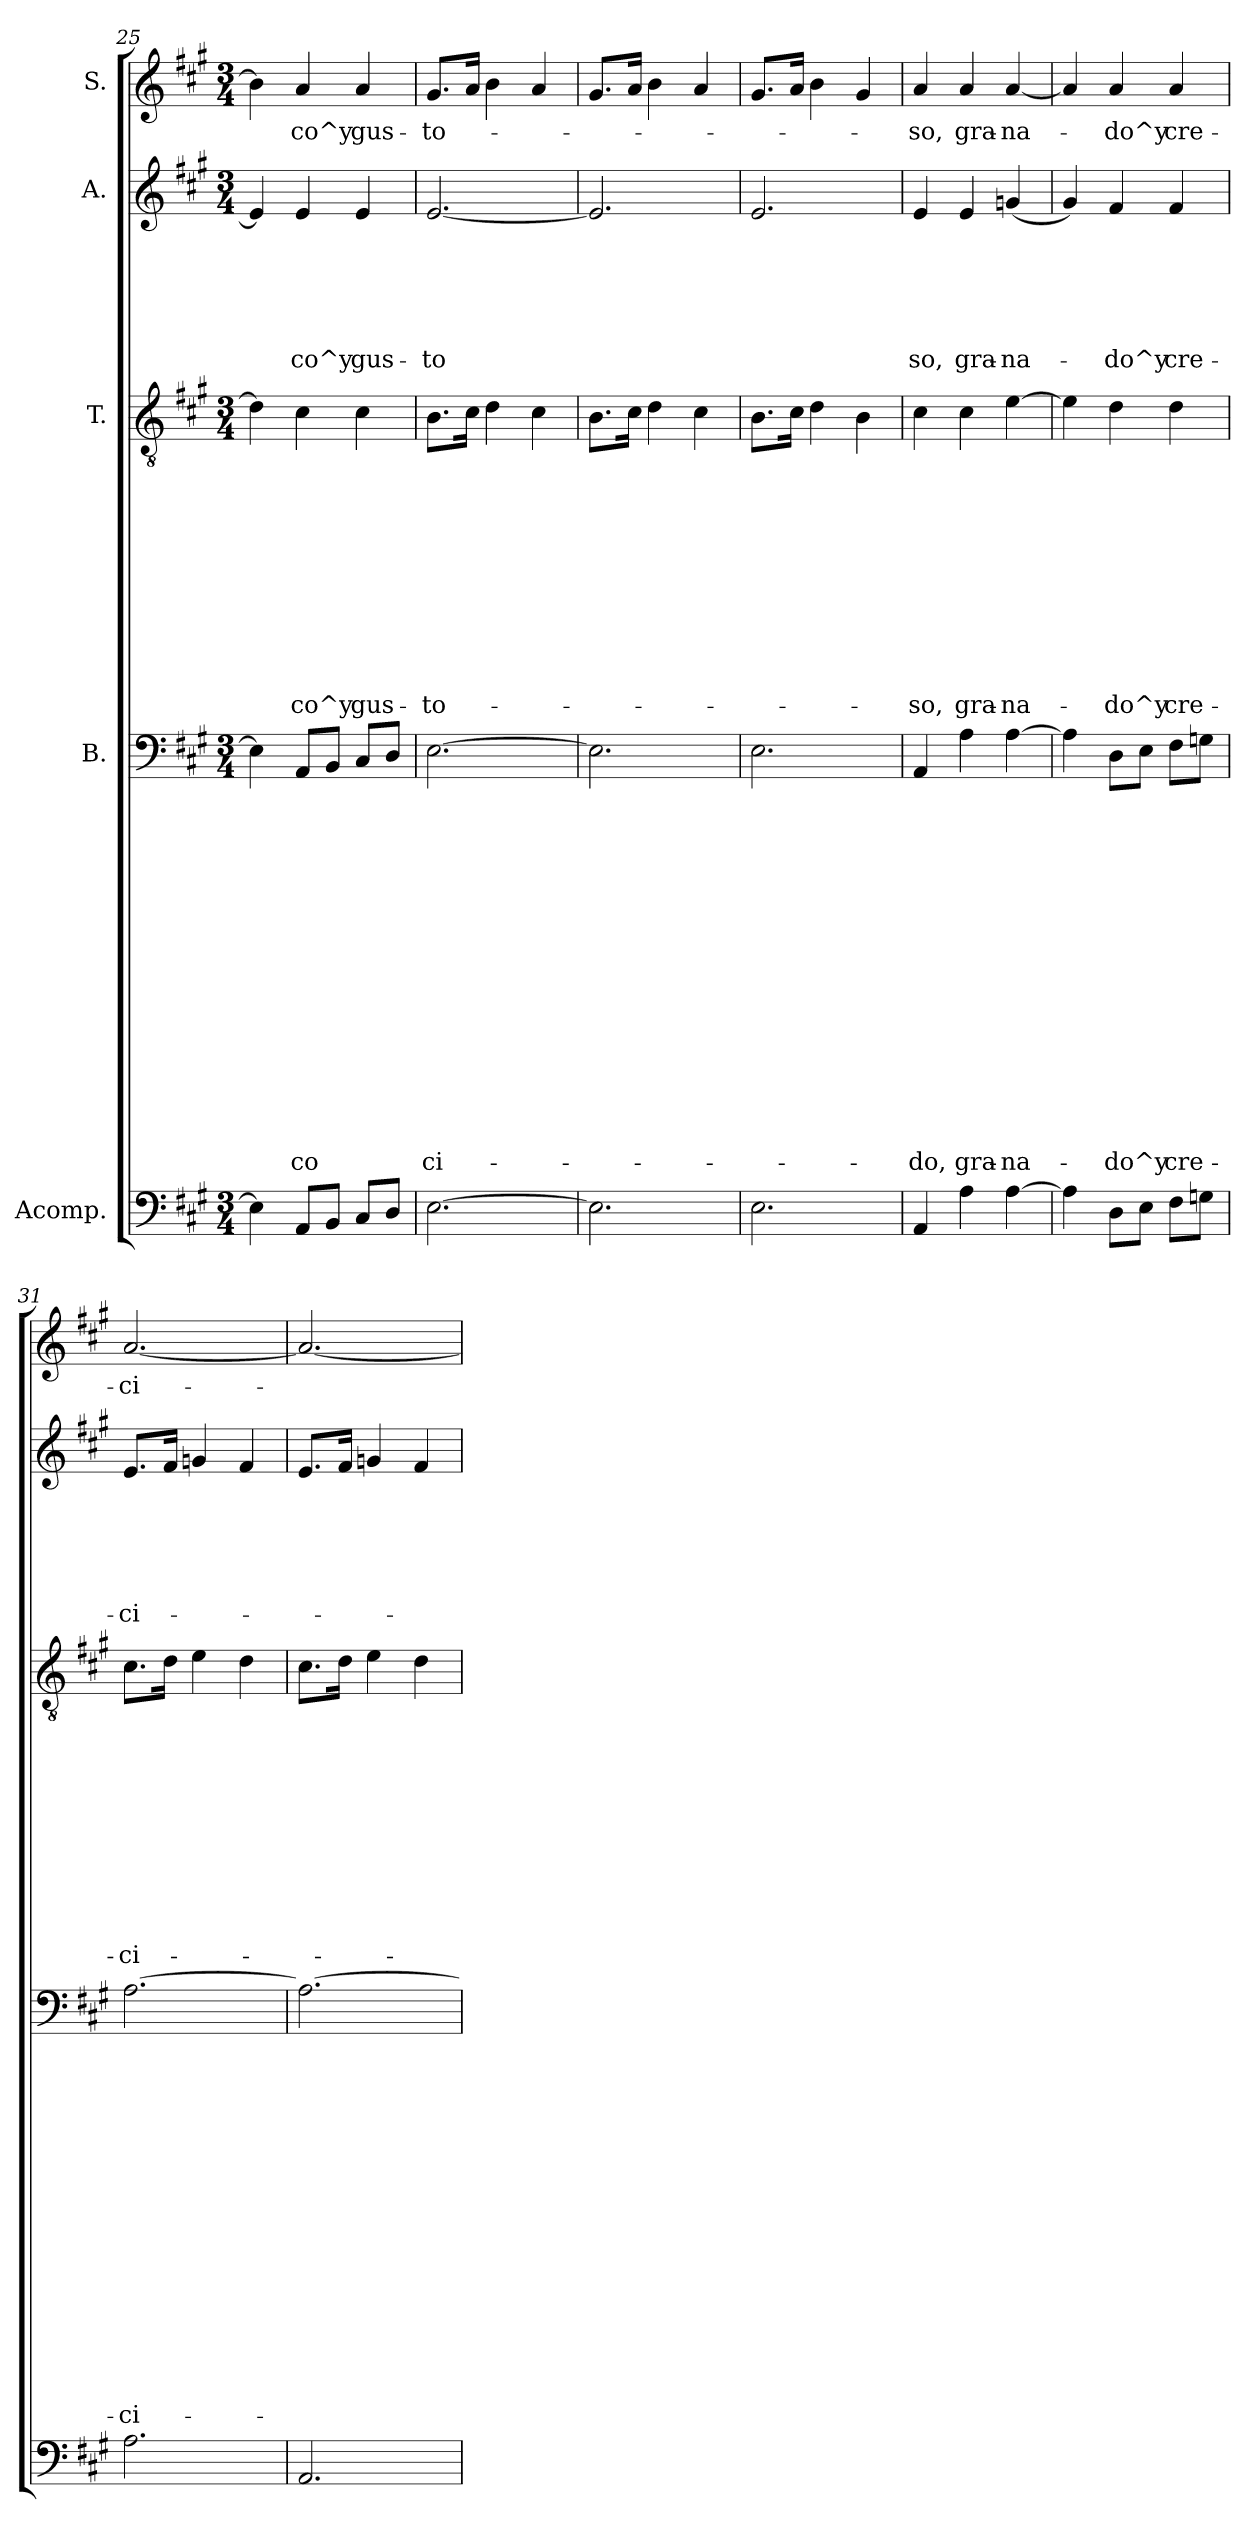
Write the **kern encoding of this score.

**kern	**kern	**text	**text	**text	**text	**text	**text	**text	**text	**text	**text	**text	**text	**text	**text	**text	**text	**kern	**text	**text	**text	**text	**text	**text	**text	**text	**text	**text	**text	**kern	**text	**text	**text	**text	**text	**text	**kern	**text
*part5	*part4	*part4	*part4	*part4	*part4	*part4	*part4	*part4	*part4	*part4	*part4	*part4	*part4	*part4	*part4	*part4	*part4	*part3	*part3	*part3	*part3	*part3	*part3	*part3	*part3	*part3	*part3	*part3	*part3	*part2	*part2	*part2	*part2	*part2	*part2	*part2	*part1	*part1
*staff5	*staff4	*staff4	*staff4	*staff4	*staff4	*staff4	*staff4	*staff4	*staff4	*staff4	*staff4	*staff4	*staff4	*staff4	*staff4	*staff4	*staff4	*staff3	*staff3	*staff3	*staff3	*staff3	*staff3	*staff3	*staff3	*staff3	*staff3	*staff3	*staff3	*staff2	*staff2	*staff2	*staff2	*staff2	*staff2	*staff2	*staff1	*staff1
*I"Acomp.	*I"B.	*	*	*	*	*	*	*	*	*	*	*	*	*	*	*	*	*I"T.	*	*	*	*	*	*	*	*	*	*	*	*I"A.	*	*	*	*	*	*	*I"S.	*
*clefF4	*clefF4	*	*	*	*	*	*	*	*	*	*	*	*	*	*	*	*	*clefGv2	*	*	*	*	*	*	*	*	*	*	*	*clefG2	*	*	*	*	*	*	*clefG2	*
*k[f#c#g#]	*k[f#c#g#]	*	*	*	*	*	*	*	*	*	*	*	*	*	*	*	*	*k[f#c#g#]	*	*	*	*	*	*	*	*	*	*	*	*k[f#c#g#]	*	*	*	*	*	*	*k[f#c#g#]	*
*A:	*A:	*	*	*	*	*	*	*	*	*	*	*	*	*	*	*	*	*A:	*	*	*	*	*	*	*	*	*	*	*	*A:	*	*	*	*	*	*	*A:	*
*M3/4	*M3/4	*	*	*	*	*	*	*	*	*	*	*	*	*	*	*	*	*M3/4	*	*	*	*	*	*	*	*	*	*	*	*M3/4	*	*	*	*	*	*	*M3/4	*
=25	=25	=25	=25	=25	=25	=25	=25	=25	=25	=25	=25	=25	=25	=25	=25	=25	=25	=25	=25	=25	=25	=25	=25	=25	=25	=25	=25	=25	=25	=25	=25	=25	=25	=25	=25	=25	=25	=25
4E\]	4E\]	.	.	.	.	.	.	.	.	.	.	.	.	.	.	.	.	4d\]	.	.	.	.	.	.	.	.	.	.	.	4e/]	.	.	.	.	.	.	4b\]	.
!	!	!	!	!	!	!	!	!	!	!	!	!	!	!	!	!	!LO:LY:b	!	!	!	!	!	!	!	!	!	!	!	!LO:LY:b	!	!	!	!	!	!	!LO:LY:b	!	!LO:LY:b
8AA/L	8AA/L	.	.	.	.	.	.	.	.	.	.	.	.	.	.	.	-co	4c#\	.	.	.	.	.	.	.	.	.	.	-co^y	4e/	.	.	.	.	.	-co^y	4a/	-co^y
8BB/J	8BB/J	.	.	.	.	.	.	.	.	.	.	.	.	.	.	.	.	.	.	.	.	.	.	.	.	.	.	.	.	.	.	.	.	.	.	.	.	.
!	!	!	!	!	!	!	!	!	!	!	!	!	!	!	!	!	!	!	!	!	!	!	!	!	!	!	!	!	!LO:LY:b	!	!	!	!	!	!	!LO:LY:b	!	!LO:LY:b
8C#/L	8C#/L	.	.	.	.	.	.	.	.	.	.	.	.	.	.	.	.	4c#\	.	.	.	.	.	.	.	.	.	.	gus-	4e/	.	.	.	.	.	gus-	4a/	gus-
8D/J	8D/J	.	.	.	.	.	.	.	.	.	.	.	.	.	.	.	.	.	.	.	.	.	.	.	.	.	.	.	.	.	.	.	.	.	.	.	.	.
=26	=26	=26	=26	=26	=26	=26	=26	=26	=26	=26	=26	=26	=26	=26	=26	=26	=26	=26	=26	=26	=26	=26	=26	=26	=26	=26	=26	=26	=26	=26	=26	=26	=26	=26	=26	=26	=26	=26
!	!	!	!	!	!	!	!	!	!	!	!	!	!	!	!	!	!LO:LY:b	!	!	!	!	!	!	!	!	!	!	!	!LO:LY:b	!	!	!	!	!	!	!LO:LY:b	!	!LO:LY:b
[<2.E\	[<2.E\	.	.	.	.	.	.	.	.	.	.	.	.	.	.	.	ci-	8.B\L	.	.	.	.	.	.	.	.	.	.	-to-	[<2.e/	.	.	.	.	.	-to	8.g#/L	-to-
.	.	.	.	.	.	.	.	.	.	.	.	.	.	.	.	.	.	16c#\Jk	.	.	.	.	.	.	.	.	.	.	.	.	.	.	.	.	.	.	16a/Jk	.
.	.	.	.	.	.	.	.	.	.	.	.	.	.	.	.	.	.	4d\	.	.	.	.	.	.	.	.	.	.	.	.	.	.	.	.	.	.	4b\	.
.	.	.	.	.	.	.	.	.	.	.	.	.	.	.	.	.	.	4c#\	.	.	.	.	.	.	.	.	.	.	.	.	.	.	.	.	.	.	4a/	.
!!LO:LB:g=z
=27	=27	=27	=27	=27	=27	=27	=27	=27	=27	=27	=27	=27	=27	=27	=27	=27	=27	=27	=27	=27	=27	=27	=27	=27	=27	=27	=27	=27	=27	=27	=27	=27	=27	=27	=27	=27	=27	=27
2.E\]	2.E\]	.	.	.	.	.	.	.	.	.	.	.	.	.	.	.	.	8.B\L	.	.	.	.	.	.	.	.	.	.	.	2.e/]	.	.	.	.	.	.	8.g#/L	.
.	.	.	.	.	.	.	.	.	.	.	.	.	.	.	.	.	.	16c#\Jk	.	.	.	.	.	.	.	.	.	.	.	.	.	.	.	.	.	.	16a/Jk	.
.	.	.	.	.	.	.	.	.	.	.	.	.	.	.	.	.	.	4d\	.	.	.	.	.	.	.	.	.	.	.	.	.	.	.	.	.	.	4b\	.
.	.	.	.	.	.	.	.	.	.	.	.	.	.	.	.	.	.	4c#\	.	.	.	.	.	.	.	.	.	.	.	.	.	.	.	.	.	.	4a/	.
=28	=28	=28	=28	=28	=28	=28	=28	=28	=28	=28	=28	=28	=28	=28	=28	=28	=28	=28	=28	=28	=28	=28	=28	=28	=28	=28	=28	=28	=28	=28	=28	=28	=28	=28	=28	=28	=28	=28
2.E\	2.E\	.	.	.	.	.	.	.	.	.	.	.	.	.	.	.	.	8.B\L	.	.	.	.	.	.	.	.	.	.	.	2.e/	.	.	.	.	.	.	8.g#/L	.
.	.	.	.	.	.	.	.	.	.	.	.	.	.	.	.	.	.	16c#\Jk	.	.	.	.	.	.	.	.	.	.	.	.	.	.	.	.	.	.	16a/Jk	.
.	.	.	.	.	.	.	.	.	.	.	.	.	.	.	.	.	.	4d\	.	.	.	.	.	.	.	.	.	.	.	.	.	.	.	.	.	.	4b\	.
.	.	.	.	.	.	.	.	.	.	.	.	.	.	.	.	.	.	4B\	.	.	.	.	.	.	.	.	.	.	.	.	.	.	.	.	.	.	4g#/	.
=29	=29	=29	=29	=29	=29	=29	=29	=29	=29	=29	=29	=29	=29	=29	=29	=29	=29	=29	=29	=29	=29	=29	=29	=29	=29	=29	=29	=29	=29	=29	=29	=29	=29	=29	=29	=29	=29	=29
!	!	!	!	!	!	!	!	!	!	!	!	!	!	!	!	!	!LO:LY:b	!	!	!	!	!	!	!	!	!	!	!	!LO:LY:b	!	!	!	!	!	!	!LO:LY:b	!	!LO:LY:b
4AA/	4AA/	.	.	.	.	.	.	.	.	.	.	.	.	.	.	.	-do,	4c#\	.	.	.	.	.	.	.	.	.	.	-so,	4e/	.	.	.	.	.	so,	4a/	-so,
!	!	!	!	!	!	!	!	!	!	!	!	!	!	!	!	!	!LO:LY:b	!	!	!	!	!	!	!	!	!	!	!	!LO:LY:b	!	!	!	!	!	!	!LO:LY:b	!	!LO:LY:b
4A\	4A\	.	.	.	.	.	.	.	.	.	.	.	.	.	.	.	gra-	4c#\	.	.	.	.	.	.	.	.	.	.	gra-	4e/	.	.	.	.	.	gra-	4a/	gra-
!	!	!	!	!	!	!	!	!	!	!	!	!	!	!	!	!	!LO:LY:b	!	!	!	!	!	!	!	!	!	!	!	!LO:LY:b	!	!	!	!	!	!	!LO:LY:b	!	!LO:LY:b
[>4A\	[>4A\	.	.	.	.	.	.	.	.	.	.	.	.	.	.	.	-na-	[>4e\	.	.	.	.	.	.	.	.	.	.	-na-	(>4gn/	.	.	.	.	.	-na-	[>4a/	-na-
=30	=30	=30	=30	=30	=30	=30	=30	=30	=30	=30	=30	=30	=30	=30	=30	=30	=30	=30	=30	=30	=30	=30	=30	=30	=30	=30	=30	=30	=30	=30	=30	=30	=30	=30	=30	=30	=30	=30
4A\]	4A\]	.	.	.	.	.	.	.	.	.	.	.	.	.	.	.	.	4e\]	.	.	.	.	.	.	.	.	.	.	.	4g#/)	.	.	.	.	.	.	4a/]	.
!	!	!	!	!	!	!	!	!	!	!	!	!	!	!	!	!	!LO:LY:b	!	!	!	!	!	!	!	!	!	!	!	!LO:LY:b	!	!	!	!	!	!	!LO:LY:b	!	!LO:LY:b
8D\L	8D\L	.	.	.	.	.	.	.	.	.	.	.	.	.	.	.	-do^y	4d\	.	.	.	.	.	.	.	.	.	.	-do^y	4f#/	.	.	.	.	.	-do^y	4a/	-do^y
8E\J	8E\J	.	.	.	.	.	.	.	.	.	.	.	.	.	.	.	.	.	.	.	.	.	.	.	.	.	.	.	.	.	.	.	.	.	.	.	.	.
!	!	!	!	!	!	!	!	!	!	!	!	!	!	!	!	!	!LO:LY:b	!	!	!	!	!	!	!	!	!	!	!	!LO:LY:b	!	!	!	!	!	!	!LO:LY:b	!	!LO:LY:b
8F#\L	8F#\L	.	.	.	.	.	.	.	.	.	.	.	.	.	.	.	cre-	4d\	.	.	.	.	.	.	.	.	.	.	cre-	4f#/	.	.	.	.	.	cre-	4a/	cre-
8Gn\J	8Gn\J	.	.	.	.	.	.	.	.	.	.	.	.	.	.	.	.	.	.	.	.	.	.	.	.	.	.	.	.	.	.	.	.	.	.	.	.	.
=31	=31	=31	=31	=31	=31	=31	=31	=31	=31	=31	=31	=31	=31	=31	=31	=31	=31	=31	=31	=31	=31	=31	=31	=31	=31	=31	=31	=31	=31	=31	=31	=31	=31	=31	=31	=31	=31	=31
!	!	!	!	!	!	!	!	!	!	!	!	!	!	!	!	!	!LO:LY:b	!	!	!	!	!	!	!	!	!	!	!	!LO:LY:b	!	!	!	!	!	!	!LO:LY:b	!	!LO:LY:b
2.A\	[>2.A\	.	.	.	.	.	.	.	.	.	.	.	.	.	.	.	-ci-	8.c#\L	.	.	.	.	.	.	.	.	.	.	-ci-	8.e/L	.	.	.	.	.	-ci-	[>2.a/	-ci-
.	.	.	.	.	.	.	.	.	.	.	.	.	.	.	.	.	.	16d\Jk	.	.	.	.	.	.	.	.	.	.	.	16f#/Jk	.	.	.	.	.	.	.	.
.	.	.	.	.	.	.	.	.	.	.	.	.	.	.	.	.	.	4e\	.	.	.	.	.	.	.	.	.	.	.	4gn/	.	.	.	.	.	.	.	.
.	.	.	.	.	.	.	.	.	.	.	.	.	.	.	.	.	.	4d\	.	.	.	.	.	.	.	.	.	.	.	4f#/	.	.	.	.	.	.	.	.
=32	=32	=32	=32	=32	=32	=32	=32	=32	=32	=32	=32	=32	=32	=32	=32	=32	=32	=32	=32	=32	=32	=32	=32	=32	=32	=32	=32	=32	=32	=32	=32	=32	=32	=32	=32	=32	=32	=32
2.AA/	2.A\_	.	.	.	.	.	.	.	.	.	.	.	.	.	.	.	.	8.c#\L	.	.	.	.	.	.	.	.	.	.	.	8.e/L	.	.	.	.	.	.	2.a/_	.
.	.	.	.	.	.	.	.	.	.	.	.	.	.	.	.	.	.	16d\Jk	.	.	.	.	.	.	.	.	.	.	.	16f#/Jk	.	.	.	.	.	.	.	.
.	.	.	.	.	.	.	.	.	.	.	.	.	.	.	.	.	.	4e\	.	.	.	.	.	.	.	.	.	.	.	4gn/	.	.	.	.	.	.	.	.
.	.	.	.	.	.	.	.	.	.	.	.	.	.	.	.	.	.	4d\	.	.	.	.	.	.	.	.	.	.	.	4f#/	.	.	.	.	.	.	.	.
=	=	=	=	=	=	=	=	=	=	=	=	=	=	=	=	=	=	=	=	=	=	=	=	=	=	=	=	=	=	=	=	=	=	=	=	=	=	=
*-	*-	*-	*-	*-	*-	*-	*-	*-	*-	*-	*-	*-	*-	*-	*-	*-	*-	*-	*-	*-	*-	*-	*-	*-	*-	*-	*-	*-	*-	*-	*-	*-	*-	*-	*-	*-	*-	*-
